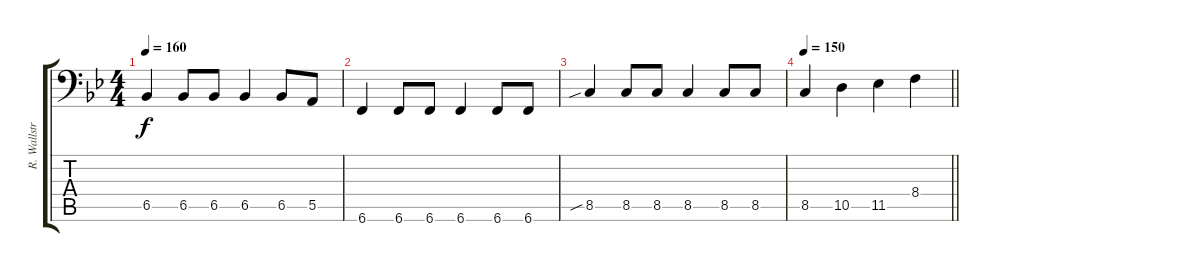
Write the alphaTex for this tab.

\track ("R. Wallström (Bass)" "R. Wallstr") {instrument electricbassfinger}
\staff {score tabs}
\tuning (C3 G2 D2 A1 E1 B0) {hide}
\ts (4 4)
\tempo 160
\clef f4
\ks gminor
6.5.4{dy f} 6.5.8 6.5.8 6.5.4 6.5.8 5.5.8 |
6.6.4 6.6.8 6.6.8 6.6.4 6.6.8 6.6.8 |
8.5{sib}.4 8.5.8 8.5.8 8.5.4 8.5.8 8.5.8 |
\tempo 150
\barLineRight lightlight
8.5.4 10.5.4 11.5.4 8.4.4
